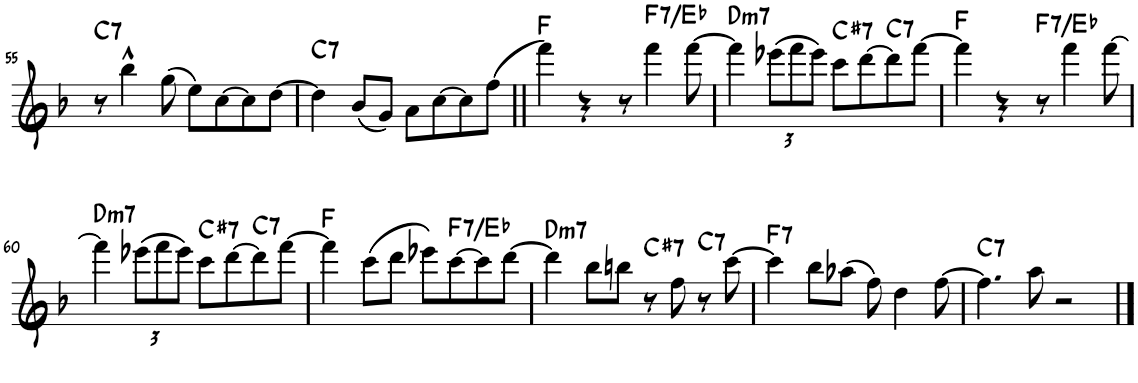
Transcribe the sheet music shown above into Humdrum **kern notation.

**kern	**harte
*part1	*part1
*staff1	*
*I"Alto Saxophone	*
*I'A. Sax.	*
!!LO:PB:g=z
*clefG2	*
*Trd5c9	*
*k[b-]	*
*M4/4	*
=55	=55
!	!LO:H:kt=7
8r	C:7
4bb-^^\	.
(8gg\	.
8ee\L)	.
[8cc\	.
8cc\]	.
[8dd\J	.
=56	=56
!	!LO:H:kt=7
4dd\]	C:7
(8b-/L	.
8g/J)	.
8a\L	.
[8cc\	.
8cc\]	.
[8ff\J	.
=57||	=57||
4fff\]	F:maj
4r	.
8r	.
!	!LO:H:kt=7
4fff\	F:7/b7
[8fff\	.
=58	=58
!	!LO:H:kt=m7
4fff\]	D:min7
*Xbrackettup	*
(12eee-X\L	.
12fff\	.
12eee-\J)	.
!	!LO:H:kt=7
8ccc\L	C#:7
[8ddd\	.
!	!LO:H:kt=7
8ddd\]	C:7
[8fff\J	.
=59	=59
4fff\]	F:maj
4r	.
!	!LO:H:kt=7
8r	F:7/b7
4fff\	.
[8fff\	.
!!LO:LB:g=z
=60	=60
!	!LO:H:kt=m7
4fff\]	D:min7
(12eee-X\L	.
12fff\	.
12eee-\J)	.
!	!LO:H:kt=7
8ccc\L	C#:7
[8ddd\	.
!	!LO:H:kt=7
8ddd\]	C:7
[8fff\J	.
=61	=61
4fff\]	F:maj
(8ccc\L	.
8ddd\J	.
8eee-X\L)	.
!	!LO:H:kt=7
[8ccc\	F:7/b7
8ccc\]	.
[8ddd\J	.
=62	=62
!	!LO:H:kt=m7
4ddd\]	D:min7
8bb-\L	.
8bbn\J	.
!	!LO:H:kt=7
8r	C#:7
8ff\	.
!	!LO:H:kt=7
8r	C:7
[8ccc\	.
=63	=63
!	!LO:H:kt=7
4ccc\]	F:7
8bb-\L	.
(8aa-X\J	.
8ff\)	.
4dd\	.
[8ff\	.
=64	=64
!	!LO:H:kt=7
4.ff\]	C:7
8aa\	.
2r	.
==	==
*-	*-
